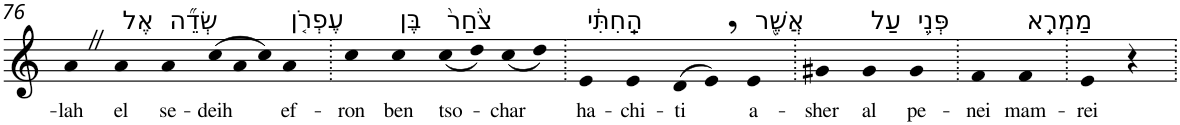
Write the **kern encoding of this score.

**kern	**text
*part1	*part1
*staff1	*staff1
*I"Piano	*
*I'Pno	*
!!LO:PB:g=z
*clefG2	*
*k[]	*
=76	=76
!	!LO:LY:b
4aZ	-lah
!LO:TX:a:t=אֶל	!
!	!LO:LY:b
4a	el
!LO:TX:a:t=שְׂדֵ֞ה	!
!	!LO:LY:b
4a	se-
*Xtuplet	*
!	!LO:LY:b
(>12cc	-deih
12a	.
12cc)	.
!LO:TX:a:t=עֶפְרֹ֤ן	!
!	!LO:LY:b
4a	ef-
=77.	=77.
!	!LO:LY:b
4cc	-ron
!LO:TX:a:t=בֶּן	!
!	!LO:LY:b
4cc	ben
!LO:TX:a:t=צֹ֙חַר֙	!
!	!LO:LY:b
(<8cc	tso-
8dd)	.
!	!LO:LY:b
(<8cc	-char
8dd)	.
=78.	=78.
!LO:TX:a:t=הַֽחִתִּ֔י	!
!	!LO:LY:b
4e	ha-
!	!LO:LY:b
4e	-chi-
!	!LO:LY:b
(>8d	-ti
8e,)	.
!LO:TX:a:t=אֲשֶׁ֖ר	!
!	!LO:LY:b
4e	a-
=79.	=79.
!	!LO:LY:b
4g#X	-sher
!LO:TX:a:t=עַל	!
!	!LO:LY:b
4g#	al
!LO:TX:a:t=פְּנֵ֥י	!
!	!LO:LY:b
4g#	pe-
=80.	=80.
!	!LO:LY:b
4f	-nei
!LO:TX:a:t=מַמְרֵֽא	!
!	!LO:LY:b
4f	mam-
=81.	=81.
!	!LO:LY:b
4e	-rei
4r	.
=.	=.
*-	*-
